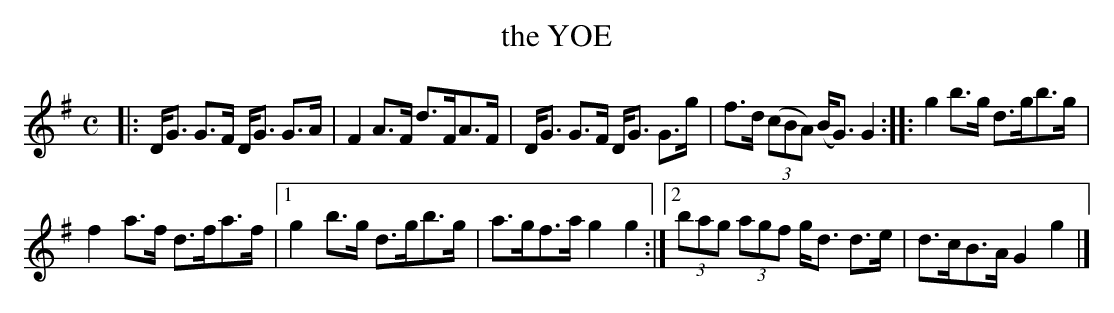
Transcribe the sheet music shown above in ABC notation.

X:1
T: the YOE
M: C
L: 1/8
K: G
|:\
D<G G>F D<G G>A | F2A>F d>FA>F |\
D<G G>F D<G G>g | f>d (3(cBA) (B<G) G2 ::\
g2b>g d>gb>g |
f2a>f d>fa>f |\
[1 g2b>g d>gb>g | a>gf>a g2g2 :|\
[2 (3bag (3agf g<d d>e | d>cB>A G2g2 |]
